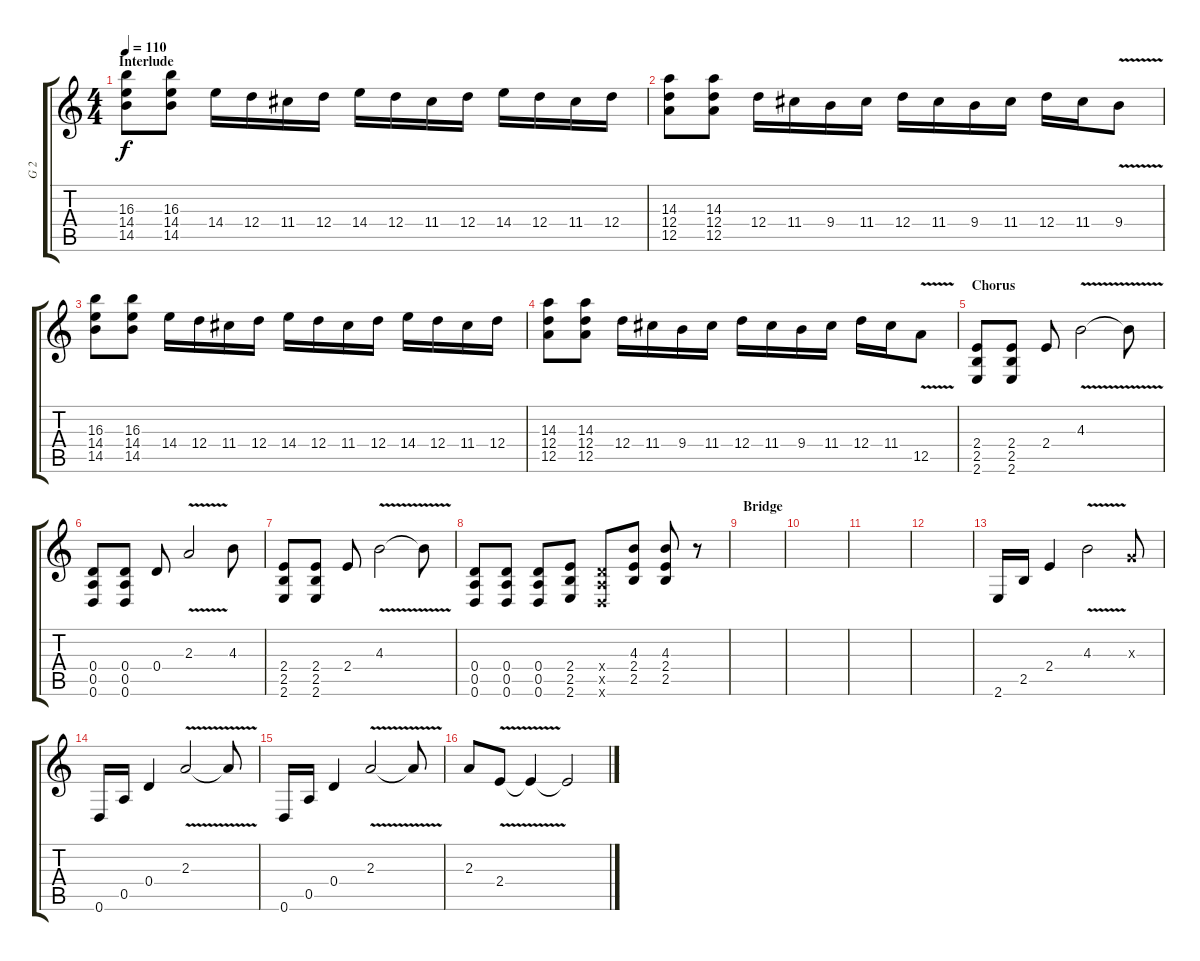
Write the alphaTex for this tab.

\track ("G 2" "G 2") {instrument distortionguitar}
\staff {score tabs}
\tuning (E4 B3 G3 D3 A2 D2) {hide}
\ts (4 4)
\section ("" "Interlude")
\tempo 110
\clef g2
\ks c
(16.3 14.4 14.5).8{dy f} (16.3 14.4 14.5).8 14.4.16 12.4.16 11.4.16 12.4.16 14.4.16 12.4.16 11.4.16 12.4.16 14.4.16 12.4.16 11.4.16 12.4.16 |
(14.3 12.4 12.5).8 (14.3 12.4 12.5).8 12.4.16 11.4.16 9.4.16 11.4.16 12.4.16 11.4.16 9.4.16 11.4.16 12.4.16 11.4.16 9.4{v}.8 |
(16.3 14.4 14.5).8 (16.3 14.4 14.5).8 14.4.16 12.4.16 11.4.16 12.4.16 14.4.16 12.4.16 11.4.16 12.4.16 14.4.16 12.4.16 11.4.16 12.4.16 |
(14.3 12.4 12.5).8 (14.3 12.4 12.5).8 12.4.16 11.4.16 9.4.16 11.4.16 12.4.16 11.4.16 9.4.16 11.4.16 12.4.16 11.4.16 12.5{v}.8 |
\section ("" "Chorus")
(2.4 2.5 2.6).8 (2.4 2.5 2.6).8 2.4.8 4.3{v}.2 4.3{t}.8 |
(0.4 0.5 0.6).8 (0.4 0.5 0.6).8 0.4.8 2.3{v}.2 4.3.8 |
(2.4 2.5 2.6).8 (2.4 2.5 2.6).8 2.4.8 4.3{v}.2 4.3{t}.8 |
(0.4 0.5 0.6).8 (0.4 0.5 0.6).8 (0.4 0.5 0.6).8 (2.4 2.5 2.6).8 (0.4{x} 0.5{x} 0.6{x}).8 (4.3 2.4 2.5).8 (4.3 2.4 2.5).8 r.8 |
\section ("" "Bridge")
|
|
|
|
2.6.16{instrument electricguitarclean} 2.5.16 2.4.4 4.3{v}.2 0.3{x}.8 |
0.6.16 0.5.16 0.4.4 2.3{v}.2 2.3{t}.8 |
0.6.16 0.5.16 0.4.4 2.3{v}.2 2.3{t}.8 |
2.3.8 2.4{v}.8 2.4{t}.4 2.4{t}.2
